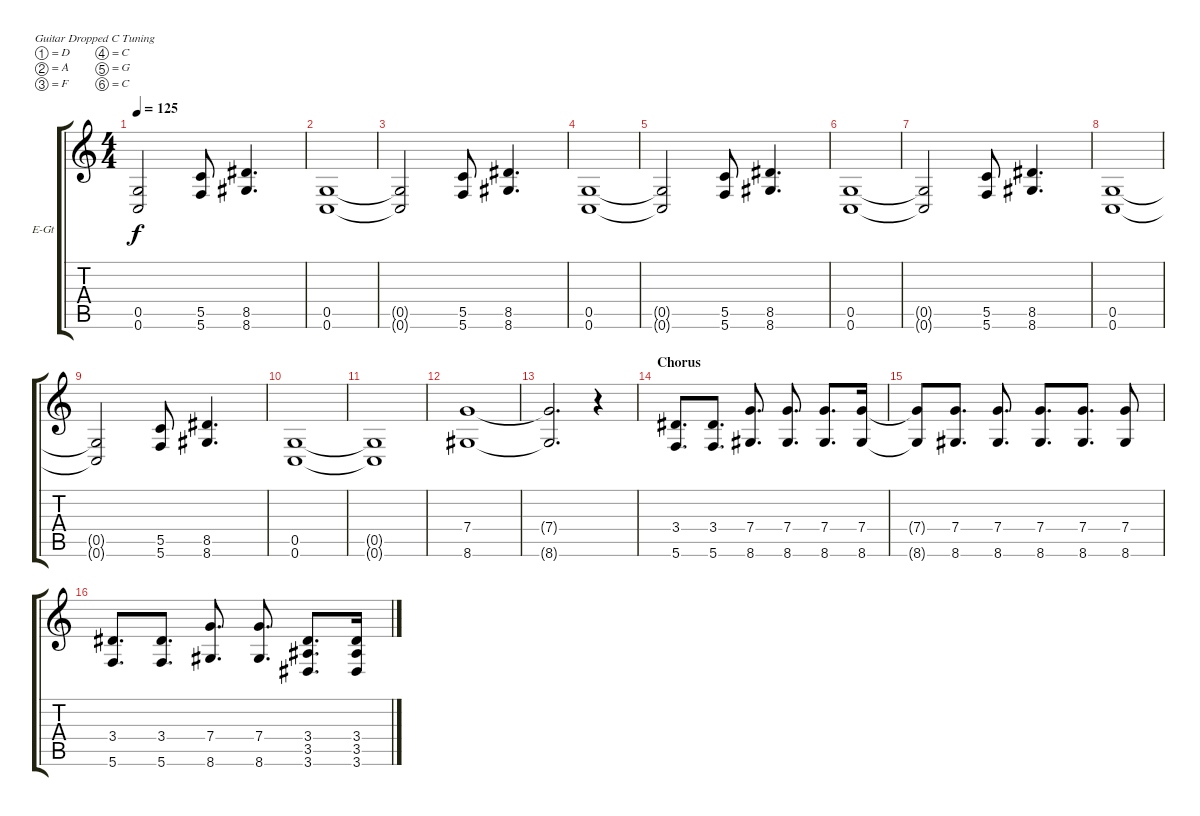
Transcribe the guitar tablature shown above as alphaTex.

\defaultSystemsLayout 4
\bracketExtendMode groupsimilarinstruments
\firstSystemTrackNameOrientation horizontal
\otherSystemsTrackNameOrientation horizontal
\track ("Alex" "E-Gt") {instrument distortionguitar}
\staff {score tabs}
\tuning (D4 A3 F3 C3 G2 C2)
\ts (4 4)
\tempo 125
\clef g2
\ks c
(0.6{t} 0.5{t}).2{dy f} (5.6 5.5).8 (8.5 8.6).4{d} |
(0.6 0.5).1 |
(0.6{t} 0.5{t}).2 (5.6 5.5).8 (8.5 8.6).4{d} |
(0.6 0.5).1 |
(0.6{t} 0.5{t}).2 (5.6 5.5).8 (8.5 8.6).4{d} |
(0.6 0.5).1 |
(0.6{t} 0.5{t}).2 (5.6 5.5).8 (8.5 8.6).4{d} |
(0.6 0.5).1 |
(0.6{t} 0.5{t}).2 (5.6 5.5).8 (8.5 8.6).4{d} |
(0.6 0.5).1 |
(0.6{t} 0.5{t}).1 |
(8.6 7.4).1 |
(8.6{t} 7.4{t}).2{d} r.4 |
\section ("" "Chorus")
(5.6 3.4).8{d} (5.6 3.4).8{d} (8.6 7.4).8{d} (8.6 7.4).8{d} (8.6 7.4).8{d} (8.6 7.4).16 |
(8.6{t} 7.4{t}).8 (8.6 7.4).8{d} (8.6 7.4).8{d} (8.6 7.4).8{d} (8.6 7.4).8{d} (8.6 7.4).8 |
(5.6 3.4).8{d} (5.6 3.4).8{d} (8.6 7.4).8{d} (8.6 7.4).8{d} (3.6 3.5 3.4).8{d} (3.6 3.5 3.4).16
